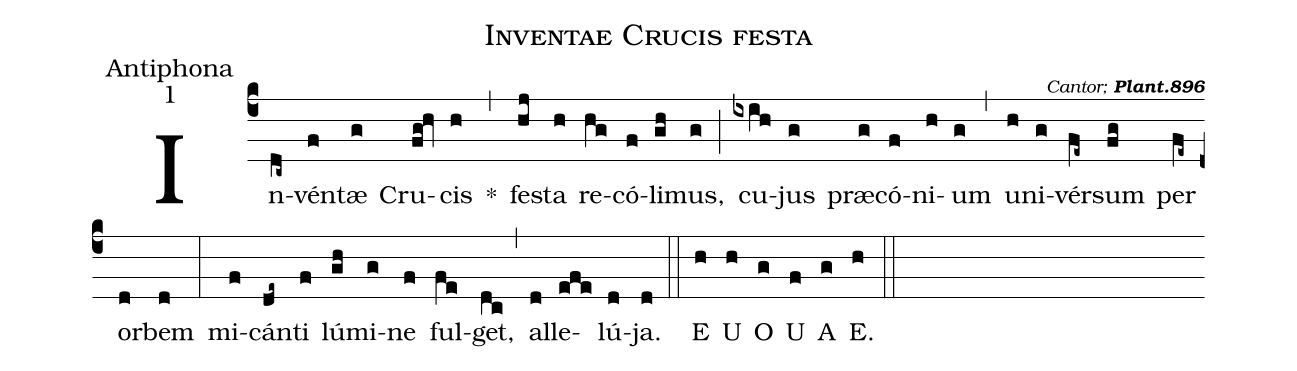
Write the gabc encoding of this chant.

name:Inventae Crucis festa;
office-part:Antiphona;
mode:1;
commentary:{\itshape\mdseries\scriptsize Cantor;} {\bfseries\scriptsize Plant.896};
%%
(c4)In(dc~)vén(f)tæ(g) Cru(fg!hv)cis(h) *(,) fe(hj)sta(h) re(hg)có(f)li(gh)mus,(g) (;) cu(ixih)jus(g) præ(g)có(f)ni(h)um(g) (,) u(h)ni(g)vér(fe~)sum(fg) per(fe~) or(d)bem(d) (:) mi(f)cán(de~)ti(f) lú(gh)mi(g)ne(f) ful(fe)get,(dc) (,) al(d)le(efe)lú(d)ja.(d) (::) E(h) U(h) O(g) U(f) A(g) E.(h) (::)
